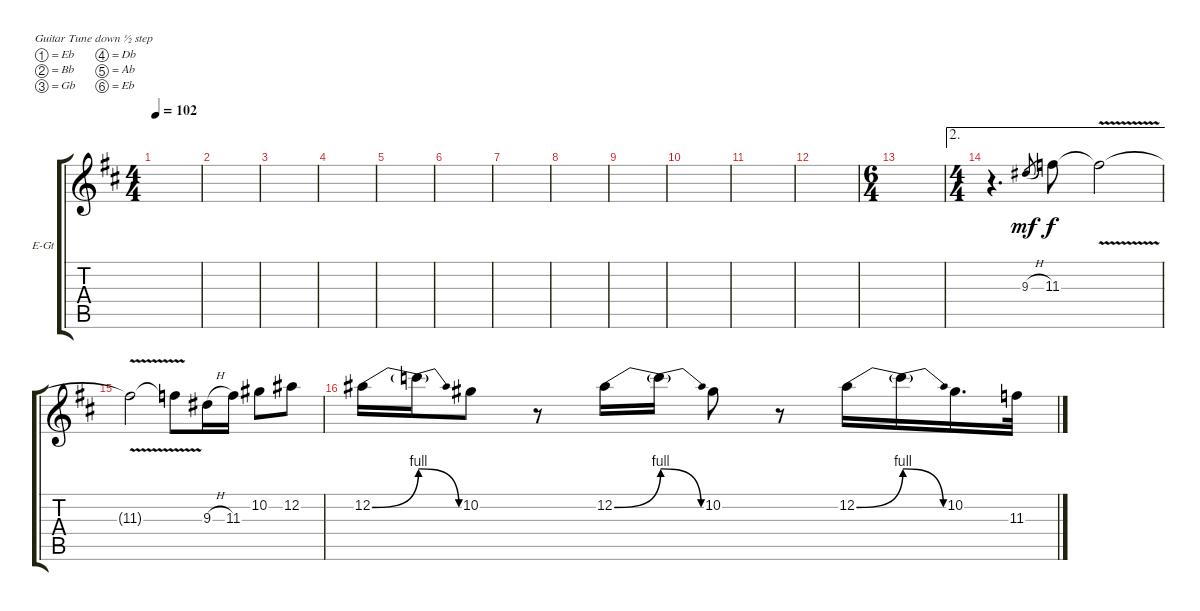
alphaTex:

\bracketExtendMode groupsimilarinstruments
\firstSystemTrackNameOrientation horizontal
\otherSystemsTrackNameOrientation horizontal
\track ("Solo Gtr." "E-Gt") {instrument distortionguitar}
\staff {score tabs}
\tuning (Eb4 Bb3 Gb3 Db3 Ab2 Eb2)
\ts (4 4)
\tempo 102
\clef g2
\ks d
|
|
|
|
|
|
|
|
|
|
|
|
\ts (6 4)
|
\ae 2
\ts (4 4)
r.4{d} 9.3{h}.8{gr dy mf} 11.3.8{dy f} 11.3{v t}.2 |
11.3{v t}.2 11.3{v t}.8 9.3{h}.16 11.3.16 10.2.8 12.2.8 |
12.2{be (bend 0 0 60 4)}.16 12.2{be (release 0 4 60 0) t}.16 10.2.8 r.8 12.2{be (bend 0 0 60 4)}.16 12.2{be (release 0 4 60 0) t}.16 10.2.8 r.8 12.2{be (bend 0 0 60 4)}.16 12.2{be (release 0 4 60 0) t}.16 10.2.16{d} 11.3.32
